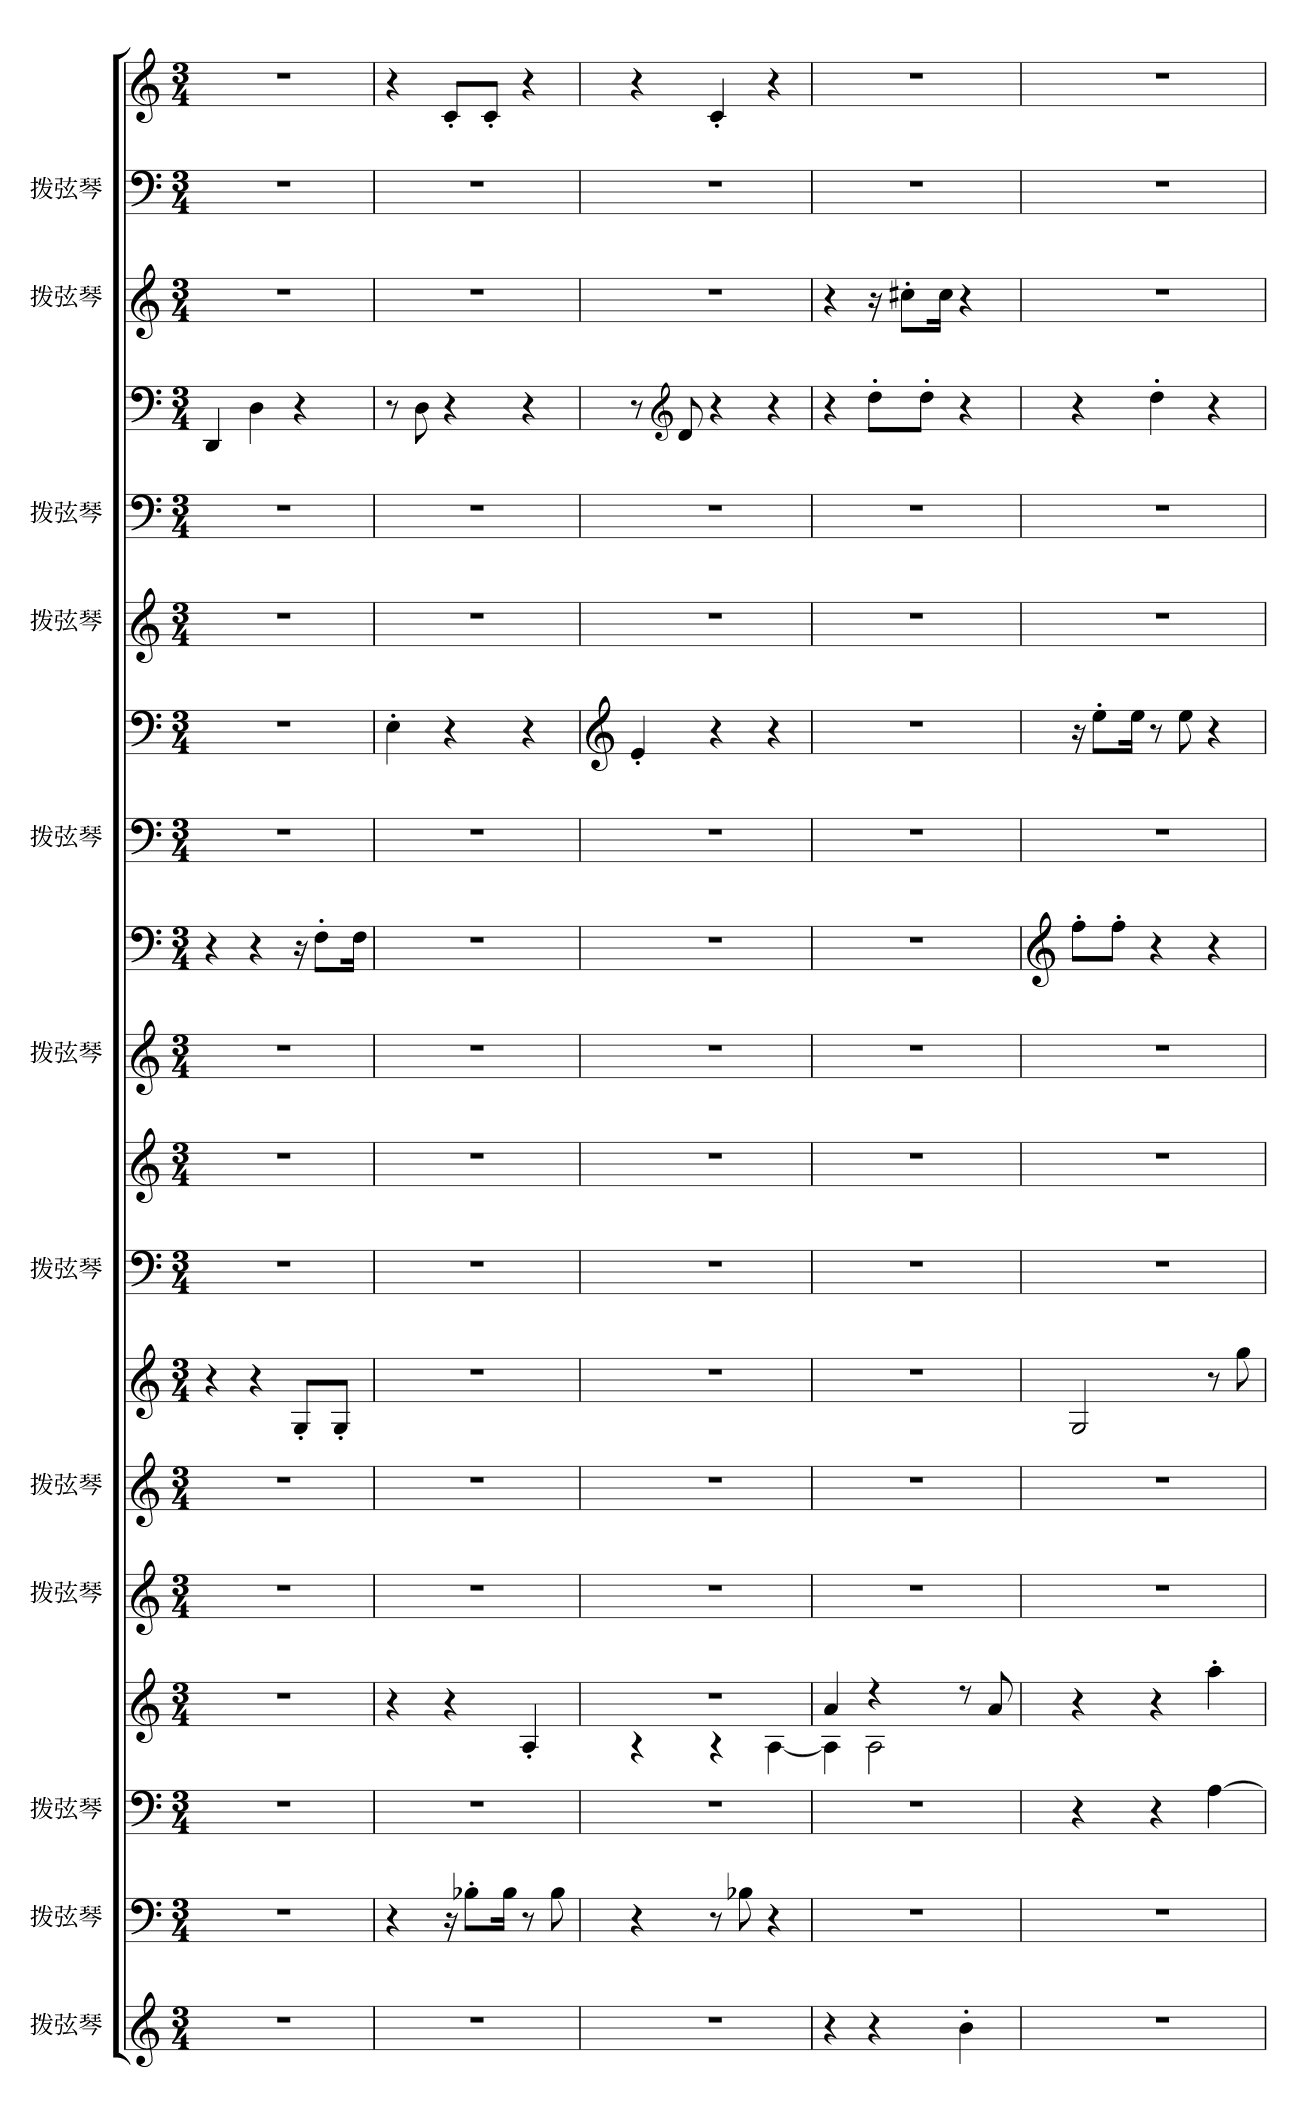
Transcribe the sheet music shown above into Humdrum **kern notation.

**kern	**kern	**kern	**kern	**kern	**kern	**kern	**kern	**kern	**kern	**kern	**kern	**kern	**kern	**kern	**kern	**kern	**kern	**kern
*part12	*part11	*part10	*part10	*part9	*part8	*part8	*part7	*part7	*part6	*part6	*part5	*part5	*part4	*part3	*part3	*part2	*part1	*part1
*staff19	*staff18	*staff17	*staff16	*staff15	*staff14	*staff13	*staff12	*staff11	*staff10	*staff9	*staff8	*staff7	*staff6	*staff5	*staff4	*staff3	*staff2	*staff1
*I"拨弦琴	*I"拨弦琴	*I"拨弦琴	*	*I"拨弦琴	*I"拨弦琴	*	*I"拨弦琴	*	*I"拨弦琴	*	*I"拨弦琴	*	*I"拨弦琴	*I"拨弦琴	*	*I"拨弦琴	*I"拨弦琴	*
*clefG2	*clefF4	*clefF4	*clefG2	*clefG2	*clefG2	*clefG2	*clefF4	*clefG2	*clefG2	*clefF4	*clefF4	*clefF4	*clefG2	*clefF4	*clefF4	*clefG2	*clefF4	*clefG2
*k[]	*k[]	*k[]	*k[]	*k[]	*k[]	*k[]	*k[]	*k[]	*k[]	*k[]	*k[]	*k[]	*k[]	*k[]	*k[]	*k[]	*k[]	*k[]
*M3/4	*M3/4	*M3/4	*M3/4	*M3/4	*M3/4	*M3/4	*M3/4	*M3/4	*M3/4	*M3/4	*M3/4	*M3/4	*M3/4	*M3/4	*M3/4	*M3/4	*M3/4	*M3/4
*MM160	*MM160	*MM160	*MM160	*MM160	*MM160	*MM160	*MM160	*MM160	*MM160	*MM160	*MM160	*MM160	*MM160	*MM160	*MM160	*MM160	*MM160	*MM160
=1	=1	=1	=1	=1	=1	=1	=1	=1	=1	=1	=1	=1	=1	=1	=1	=1	=1	=1
2.r	2.r	2.r	2.r	2.r	2.r	4r	2.r	2.r	2.r	4r	2.r	2.r	2.r	2.r	4DD/	2.r	2.r	2.r
.	.	.	.	.	.	4r	.	.	.	4r	.	.	.	.	4D\	.	.	.
.	.	.	.	.	.	8G'/L	.	.	.	16r	.	.	.	.	4r	.	.	.
.	.	.	.	.	.	.	.	.	.	8F'\L	.	.	.	.	.	.	.	.
.	.	.	.	.	.	8G'/J	.	.	.	.	.	.	.	.	.	.	.	.
.	.	.	.	.	.	.	.	.	.	16F\Jk	.	.	.	.	.	.	.	.
=2	=2	=2	=2	=2	=2	=2	=2	=2	=2	=2	=2	=2	=2	=2	=2	=2	=2	=2
2.r	4r	2.r	4r	2.r	2.r	2.r	2.r	2.r	2.r	2.r	2.r	4E'\	2.r	2.r	8r	2.r	2.r	4r
.	.	.	.	.	.	.	.	.	.	.	.	.	.	.	8D\	.	.	.
.	16r	.	4r	.	.	.	.	.	.	.	.	4r	.	.	4r	.	.	8c'/L
.	8B-X'\L	.	.	.	.	.	.	.	.	.	.	.	.	.	.	.	.	.
.	.	.	.	.	.	.	.	.	.	.	.	.	.	.	.	.	.	8c'/J
.	16B-\Jk	.	.	.	.	.	.	.	.	.	.	.	.	.	.	.	.	.
.	8r	.	4A'/	.	.	.	.	.	.	.	.	4r	.	.	4r	.	.	4r
.	8B-\	.	.	.	.	.	.	.	.	.	.	.	.	.	.	.	.	.
=3	=3	=3	=3	=3	=3	=3	=3	=3	=3	=3	=3	=3	=3	=3	=3	=3	=3	=3
*	*	*	*	*	*	*	*	*	*	*	*	*clefG2	*	*	*	*	*	*
*	*	*	*^	*	*	*	*	*	*	*	*	*	*	*	*	*	*	*
2.r	4r	2.r	2.r	4r	2.r	2.r	2.r	2.r	2.r	2.r	2.r	2.r	4e'/	2.r	2.r	8r	2.r	2.r	4r
*	*	*	*	*	*	*	*	*	*	*	*	*	*	*	*	*clefG2	*	*	*
.	.	.	.	.	.	.	.	.	.	.	.	.	.	.	.	8d/	.	.	.
.	8r	.	.	4r	.	.	.	.	.	.	.	.	4r	.	.	4r	.	.	4c'/
.	8B-X\	.	.	.	.	.	.	.	.	.	.	.	.	.	.	.	.	.	.
.	4r	.	.	[4A\	.	.	.	.	.	.	.	.	4r	.	.	4r	.	.	4r
=4	=4	=4	=4	=4	=4	=4	=4	=4	=4	=4	=4	=4	=4	=4	=4	=4	=4	=4	=4
4r	2.r	2.r	4a/	4A\]	2.r	2.r	2.r	2.r	2.r	2.r	2.r	2.r	2.r	2.r	2.r	4r	4r	2.r	2.r
4r	.	.	4r	2A\	.	.	.	.	.	.	.	.	.	.	.	8dd'\L	16r	.	.
.	.	.	.	.	.	.	.	.	.	.	.	.	.	.	.	.	8cc#X'\L	.	.
.	.	.	.	.	.	.	.	.	.	.	.	.	.	.	.	8dd'\J	.	.	.
.	.	.	.	.	.	.	.	.	.	.	.	.	.	.	.	.	16cc#\Jk	.	.
4b'\	.	.	8r	.	.	.	.	.	.	.	.	.	.	.	.	4r	4r	.	.
.	.	.	8a/	.	.	.	.	.	.	.	.	.	.	.	.	.	.	.	.
*	*	*	*v	*v	*	*	*	*	*	*	*	*	*	*	*	*	*	*	*
=5	=5	=5	=5	=5	=5	=5	=5	=5	=5	=5	=5	=5	=5	=5	=5	=5	=5	=5
*	*	*	*	*	*	*	*	*	*	*clefG2	*	*	*	*	*	*	*	*
2.r	2.r	4r	4r	2.r	2.r	2G/	2.r	2.r	2.r	8ff'\L	2.r	16r	2.r	2.r	4r	2.r	2.r	2.r
.	.	.	.	.	.	.	.	.	.	.	.	8ee'\L	.	.	.	.	.	.
.	.	.	.	.	.	.	.	.	.	8ff'\J	.	.	.	.	.	.	.	.
.	.	.	.	.	.	.	.	.	.	.	.	16ee\Jk	.	.	.	.	.	.
.	.	4r	4r	.	.	.	.	.	.	4r	.	8r	.	.	4dd'\	.	.	.
.	.	.	.	.	.	.	.	.	.	.	.	8ee\	.	.	.	.	.	.
.	.	[4A\	4aa'\	.	.	8r	.	.	.	4r	.	4r	.	.	4r	.	.	.
.	.	.	.	.	.	8gg\	.	.	.	.	.	.	.	.	.	.	.	.
=	=	=	=	=	=	=	=	=	=	=	=	=	=	=	=	=	=	=
*-	*-	*-	*-	*-	*-	*-	*-	*-	*-	*-	*-	*-	*-	*-	*-	*-	*-	*-
